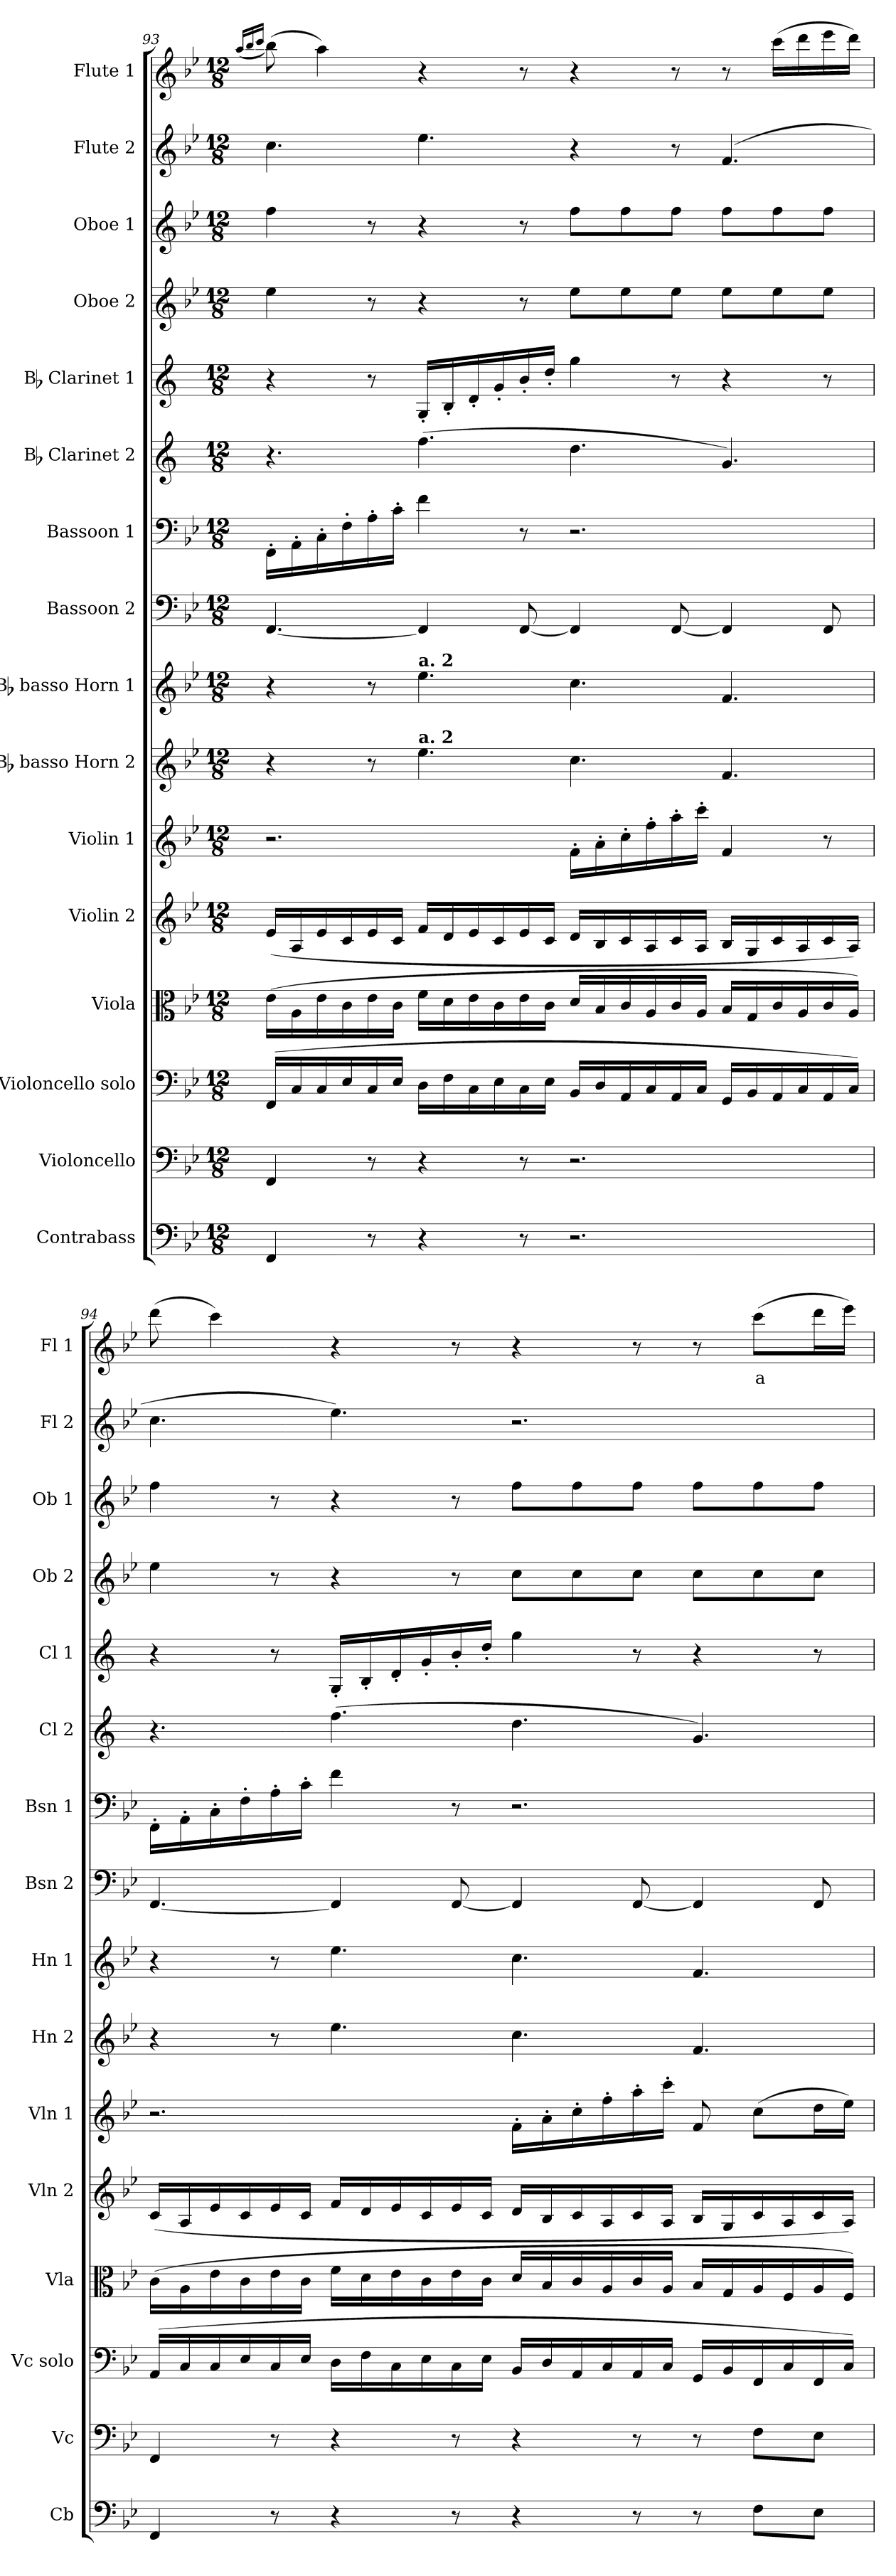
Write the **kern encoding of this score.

**kern	**kern	**kern	**kern	**kern	**kern	**kern	**kern	**kern	**kern	**kern	**kern	**kern	**kern	**kern	**kern	**text
*part16	*part15	*part14	*part13	*part12	*part11	*part10	*part9	*part8	*part7	*part6	*part5	*part4	*part3	*part2	*part1	*part1
*staff16	*staff15	*staff14	*staff13	*staff12	*staff11	*staff10	*staff9	*staff8	*staff7	*staff6	*staff5	*staff4	*staff3	*staff2	*staff1	*staff1
*I"Contrabass	*I"Violoncello	*I"Violoncello solo	*I"Viola	*I"Violin 2	*I"Violin 1	*I"Bb basso Horn 2	*I"Bb basso Horn 1	*I"Bassoon 2	*I"Bassoon 1	*I"Bb Clarinet 2	*I"Bb Clarinet 1	*I"Oboe 2	*I"Oboe 1	*I"Flute 2	*I"Flute 1	*
*I'Cb	*I'Vc	*I'Vc solo	*I'Vla	*I'Vln 2	*I'Vln 1	*I'Hn 2	*I'Hn 1	*I'Bsn 2	*I'Bsn 1	*I'Cl 2	*I'Cl 1	*I'Ob 2	*I'Ob 1	*I'Fl 2	*I'Fl 1	*
*clefF4	*clefF4	*clefF4	*clefC3	*clefG2	*clefG2	*clefG2	*clefG2	*clefF4	*clefF4	*clefG2	*clefG2	*clefG2	*clefG2	*clefG2	*clefG2	*
*ITrd7c12	*	*	*	*	*	*ITrd8c14	*ITrd8c14	*	*	*ITrd1c2	*ITrd1c2	*	*	*	*	*
*k[b-e-]	*k[b-e-]	*k[b-e-]	*k[b-e-]	*k[b-e-]	*k[b-e-]	*k[b-e-]	*k[b-e-]	*k[b-e-]	*k[b-e-]	*k[b-e-]	*k[b-e-]	*k[b-e-]	*k[b-e-]	*k[b-e-]	*k[b-e-]	*
*M12/8	*M12/8	*M12/8	*M12/8	*M12/8	*M12/8	*M12/8	*M12/8	*M12/8	*M12/8	*M12/8	*M12/8	*M12/8	*M12/8	*M12/8	*M12/8	*
=93	=93	=93	=93	=93	=93	=93	=93	=93	=93	=93	=93	=93	=93	=93	=93	=93
.	.	.	.	.	.	.	.	.	.	.	.	.	.	.	(16qaa/LL	.
.	.	.	.	.	.	.	.	.	.	.	.	.	.	.	16qbb-/	.
.	.	.	.	.	.	.	.	.	.	.	.	.	.	.	16qccc/JJ	.
4FFF/	4FF/	(16FF/LL	(16e-\LL	(16e-/LL	2.r	4r	4r	[4.FF/	16FF'\LL	4.r	4r	4ee-\	4ff\	4.cc\	(8bb-\)	.
.	.	16C/	16A\	16A/	.	.	.	.	16AA'\	.	.	.	.	.	.	.
.	.	16C/	16e-\	16e-/	.	.	.	.	16C'\	.	.	.	.	.	4aa\)	.
.	.	16E-/	16c\	16c/	.	.	.	.	16F'\	.	.	.	.	.	.	.
8r	8r	16C/	16e-\	16e-/	.	8r	8r	.	16A'\	.	8r	8r	8r	.	.	.
.	.	16E-/JJ	16c\JJ	16c/JJ	.	.	.	.	16c'\JJ	.	.	.	.	.	.	.
!	!	!	!	!	!	!	!LO:TX:a:B:t=a. 2	!	!	!	!	!	!	!	!	!
!	!	!	!	!	!	!LO:TX:a:B:t=a. 2	!	!	!	!	!	!	!	!	!	!
4r	4r	16D\LL	16f\LL	16f/LL	.	4.e-\	4.e-\	4FF/]	4f\	(4.ee-\	16F'/LL	4r	4r	4.ee-\	4r	.
.	.	16F\	16d\	16d/	.	.	.	.	.	.	16A'/	.	.	.	.	.
.	.	16C\	16e-\	16e-/	.	.	.	.	.	.	16c'/	.	.	.	.	.
.	.	16E-\	16c\	16c/	.	.	.	.	.	.	16f'/	.	.	.	.	.
8r	8r	16C\	16e-\	16e-/	.	.	.	[8FF/	8r	.	16a'/	8r	8r	.	8r	.
.	.	16E-\JJ	16c\JJ	16c/JJ	.	.	.	.	.	.	16cc'/JJ	.	.	.	.	.
2.r	2.r	16BB-/LL	16d/LL	16d/LL	16f'\LL	4.c\	4.c\	4FF/]	2.r	4.cc\	4ff\	8ee-\L	8ff\L	4r	4r	.
.	.	16D/	16B-/	16B-/	16a'\	.	.	.	.	.	.	.	.	.	.	.
.	.	16AA/	16c/	16c/	16cc'\	.	.	.	.	.	.	8ee-\	8ff\	.	.	.
.	.	16C/	16A/	16A/	16ff'\	.	.	.	.	.	.	.	.	.	.	.
.	.	16AA/	16c/	16c/	16aa'\	.	.	[8FF/	.	.	8r	8ee-\J	8ff\J	8r	8r	.
.	.	16C/JJ	16A/JJ	16A/JJ	16ccc'\JJ	.	.	.	.	.	.	.	.	.	.	.
.	.	16GG/LL	16B-/LL	16B-/LL	4f/	4.F/	4.F/	4FF/]	.	4.f/)	4r	8ee-\L	8ff\L	(4.f/	8r	.
.	.	16BB-/	16G/	16G/	.	.	.	.	.	.	.	.	.	.	.	.
.	.	16AA/	16c/	16c/	.	.	.	.	.	.	.	8ee-\	8ff\	.	(16ccc\LL	.
.	.	16C/	16A/	16A/	.	.	.	.	.	.	.	.	.	.	16ddd\	.
.	.	16AA/	16c/	16c/	8r	.	.	8FF/	.	.	8r	8ee-\J	8ff\J	.	16eee-\	.
.	.	16C/JJ)	16A/JJ)	16A/JJ)	.	.	.	.	.	.	.	.	.	.	16ddd\JJ)	.
!!LO:PB:g=z
=94	=94	=94	=94	=94	=94	=94	=94	=94	=94	=94	=94	=94	=94	=94	=94	=94
4FFF/	4FF/	(16AA/LL	(16c\LL	(16c/LL	2.r	4r	4r	[4.FF/	16FF'\LL	4.r	4r	4ee-\	4ff\	4.cc\	(8ddd\	.
.	.	16C/	16A\	16A/	.	.	.	.	16AA'\	.	.	.	.	.	.	.
.	.	16C/	16e-\	16e-/	.	.	.	.	16C'\	.	.	.	.	.	4ccc\)	.
.	.	16E-/	16c\	16c/	.	.	.	.	16F'\	.	.	.	.	.	.	.
8r	8r	16C/	16e-\	16e-/	.	8r	8r	.	16A'\	.	8r	8r	8r	.	.	.
.	.	16E-/JJ	16c\JJ	16c/JJ	.	.	.	.	16c'\JJ	.	.	.	.	.	.	.
4r	4r	16D\LL	16f\LL	16f/LL	.	4.e-\	4.e-\	4FF/]	4f\	(4.ee-\	16F'/LL	4r	4r	4.ee-\)	4r	.
.	.	16F\	16d\	16d/	.	.	.	.	.	.	16A'/	.	.	.	.	.
.	.	16C\	16e-\	16e-/	.	.	.	.	.	.	16c'/	.	.	.	.	.
.	.	16E-\	16c\	16c/	.	.	.	.	.	.	16f'/	.	.	.	.	.
8r	8r	16C\	16e-\	16e-/	.	.	.	[8FF/	8r	.	16a'/	8r	8r	.	8r	.
.	.	16E-\JJ	16c\JJ	16c/JJ	.	.	.	.	.	.	16cc'/JJ	.	.	.	.	.
4r	4r	16BB-/LL	16d/LL	16d/LL	16f'\LL	4.c\	4.c\	4FF/]	2.r	4.cc\	4ff\	8cc\L	8ff\L	2.r	4r	.
.	.	16D/	16B-/	16B-/	16a'\	.	.	.	.	.	.	.	.	.	.	.
.	.	16AA/	16c/	16c/	16cc'\	.	.	.	.	.	.	8cc\	8ff\	.	.	.
.	.	16C/	16A/	16A/	16ff'\	.	.	.	.	.	.	.	.	.	.	.
8r	8r	16AA/	16c/	16c/	16aa'\	.	.	[8FF/	.	.	8r	8cc\J	8ff\J	.	8r	.
.	.	16C/JJ	16A/JJ	16A/JJ	16ccc'\JJ	.	.	.	.	.	.	.	.	.	.	.
8r	8r	16GG/LL	16B-/LL	16B-/LL	8f/	4.F/	4.F/	4FF/]	.	4.f/)	4r	8cc\L	8ff\L	.	8r	.
.	.	16BB-/	16G/	16G/	.	.	.	.	.	.	.	.	.	.	.	.
!	!	!	!	!	!	!	!	!	!	!	!	!	!	!	!	!LO:LY:b:color=#FF0000
8FF\L	8F\L	16FF/	16A/	16c/	(8cc\L	.	.	.	.	.	.	8cc\	8ff\	.	(8ccc\L	a
.	.	16C/	16F/	16A/	.	.	.	.	.	.	.	.	.	.	.	.
8EE-\J	8E-\J	16FF/	16A/	16c/	16dd\L	.	.	8FF/	.	.	8r	8cc\J	8ff\J	.	16ddd\L	.
.	.	16C/JJ)	16F/JJ)	16A/JJ)	16ee-\JJ)	.	.	.	.	.	.	.	.	.	16eee-\JJ)	.
=	=	=	=	=	=	=	=	=	=	=	=	=	=	=	=	=
*-	*-	*-	*-	*-	*-	*-	*-	*-	*-	*-	*-	*-	*-	*-	*-	*-
